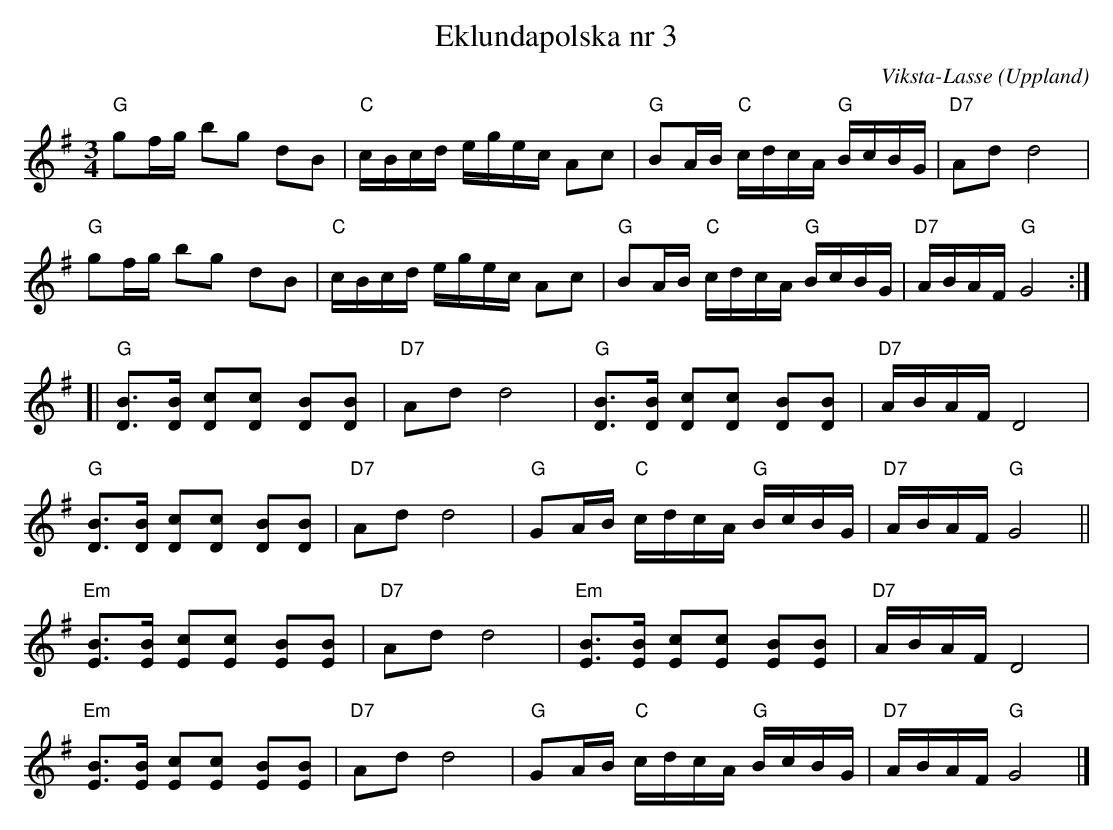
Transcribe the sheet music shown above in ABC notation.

X:1
T:Eklundapolska nr 3
C:Viksta-Lasse
O:Uppland
M:3/4
L:1/16
K:G
"G" g2fg b2g2 d2B2|"C" cBcd egec A2c2|"G" B2AB "C" cdcA "G" BcBG|"D7" A2d2 d8|
"G" g2fg b2g2 d2B2|"C" cBcd egec A2c2|"G" B2AB "C" cdcA "G" BcBG|"D7" ABAF "G" G8:|
[|"G" [DB]3[DB] [Dc]2[Dc]2 [DB]2[DB]2|"D7" A2d2 d8|"G"[DB]3[DB] [Dc]2[Dc]2 [DB]2[DB]2|"D7" ABAF D8|
"G" [DB]3[DB] [Dc]2[Dc]2 [DB]2[DB]2 |"D7"A2d2 d8|"G"G2AB "C"cdcA "G" BcBG|"D7"ABAF "G"G8 ||
"Em" [EB]3[EB] [Ec]2[Ec]2 [EB]2[EB]2|"D7"A2d2 d8|"Em" [EB]3[EB] [Ec]2[Ec]2 [EB]2[EB]2|"D7"ABAF D8|
"Em" [EB]3[EB] [Ec]2[Ec]2 [EB]2[EB]2|"D7"A2d2 d8|"G" G2AB "C" cdcA "G" BcBG|"D7"ABAF "G" G8|]
